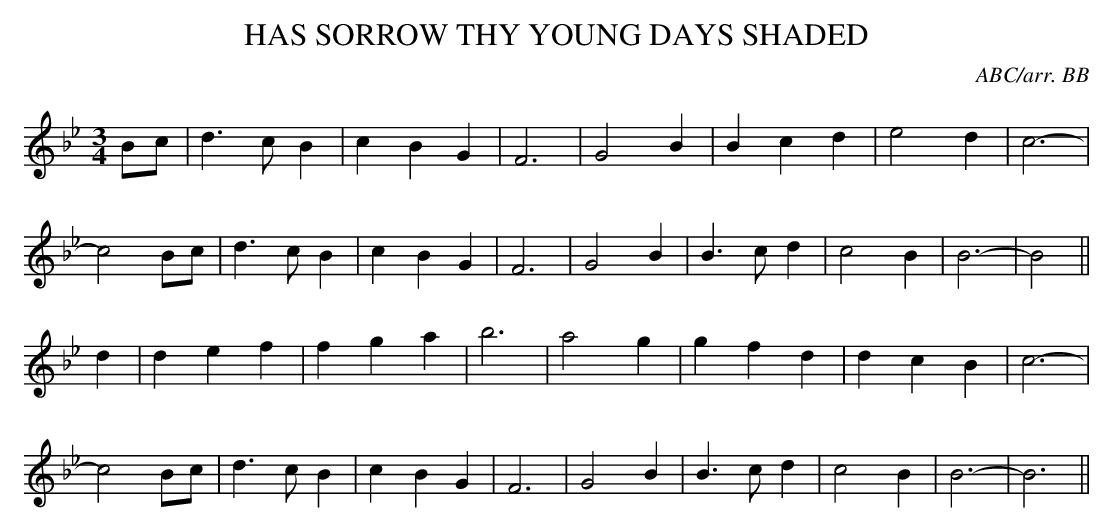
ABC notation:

X:1
T:HAS SORROW THY YOUNG DAYS SHADED
Y:"gracefully"
C:ABC/arr. BB
melody but in any event he used it for his song of the same name.
L:1/8
M:3/4
K:Bb
Bc|d3cB2|c2B2G2|F6|G4B2|B2c2d2|e4d2|c6-|
c4 Bc|d3cB2|c2B2G2|F6|G4B2|B3cd2|c4B2|B6-|B4||
d2|d2e2f2|f2g2a2|b6|a4g2|g2f2d2|d2c2B2|c6-|
c4 Bc|d3cB2|c2B2G2|F6|G4B2|B3cd2|c4B2|B6-|B6||
